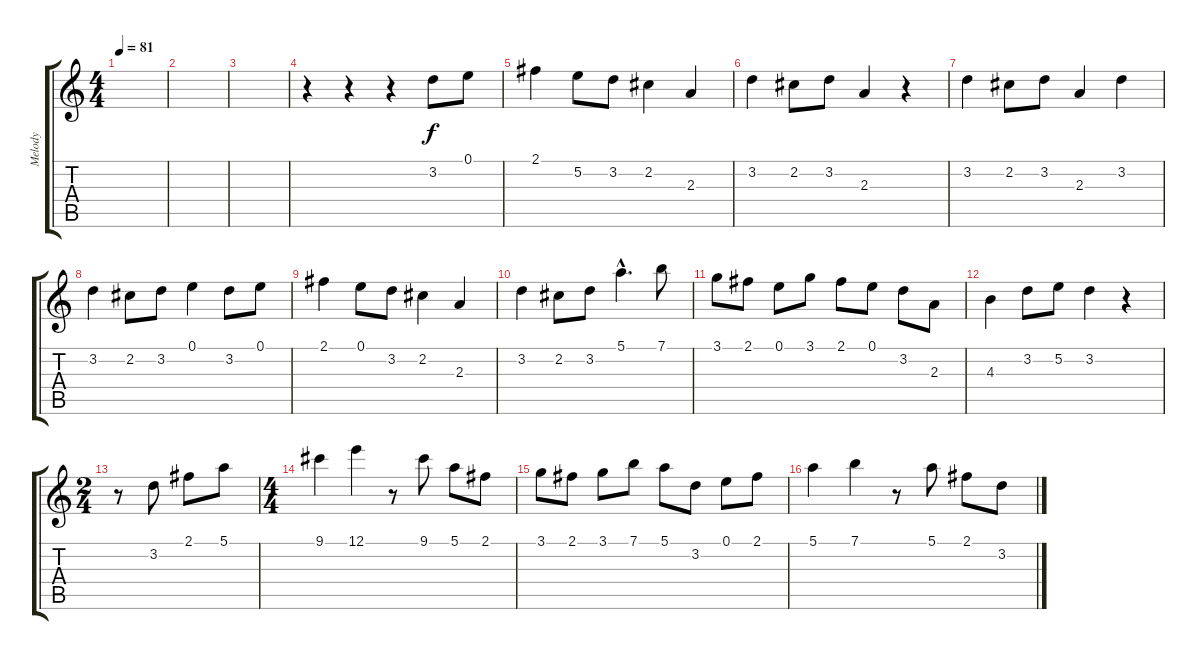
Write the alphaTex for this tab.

\track ("Melody" "Melody") {instrument acousticguitarsteel}
\staff {score tabs}
\tuning (E4 B3 G3 D3 A2 E2) {hide}
\ts (4 4)
\tempo 81
\clef g2
\ks c
|
|
|
r.4 r.4 r.4 3.2.8 0.1.8 |
2.1.4 5.2.8 3.2.8 2.2.4 2.3.4 |
3.2.4 2.2.8 3.2.8 2.3.4 r.4 |
3.2.4 2.2.8 3.2.8 2.3.4 3.2.4 |
3.2.4 2.2.8 3.2.8 0.1.4 3.2.8 0.1.8 |
2.1.4 0.1.8 3.2.8 2.2.4 2.3.4 |
3.2.4 2.2.8 3.2.8 5.1{hac}.4{d} 7.1.8 |
3.1.8 2.1.8 0.1.8 3.1.8 2.1.8 0.1.8 3.2.8 2.3.8 |
4.3.4 3.2.8 5.2.8 3.2.4 r.4 |
\ts (2 4)
r.8 3.2.8 2.1.8 5.1.8 |
\ts (4 4)
9.1.4 12.1.4 r.8 9.1.8 5.1.8 2.1.8 |
3.1.8 2.1.8 3.1.8 7.1.8 5.1.8 3.2.8 0.1.8 2.1.8 |
5.1.4 7.1.4 r.8 5.1.8 2.1.8 3.2.8
